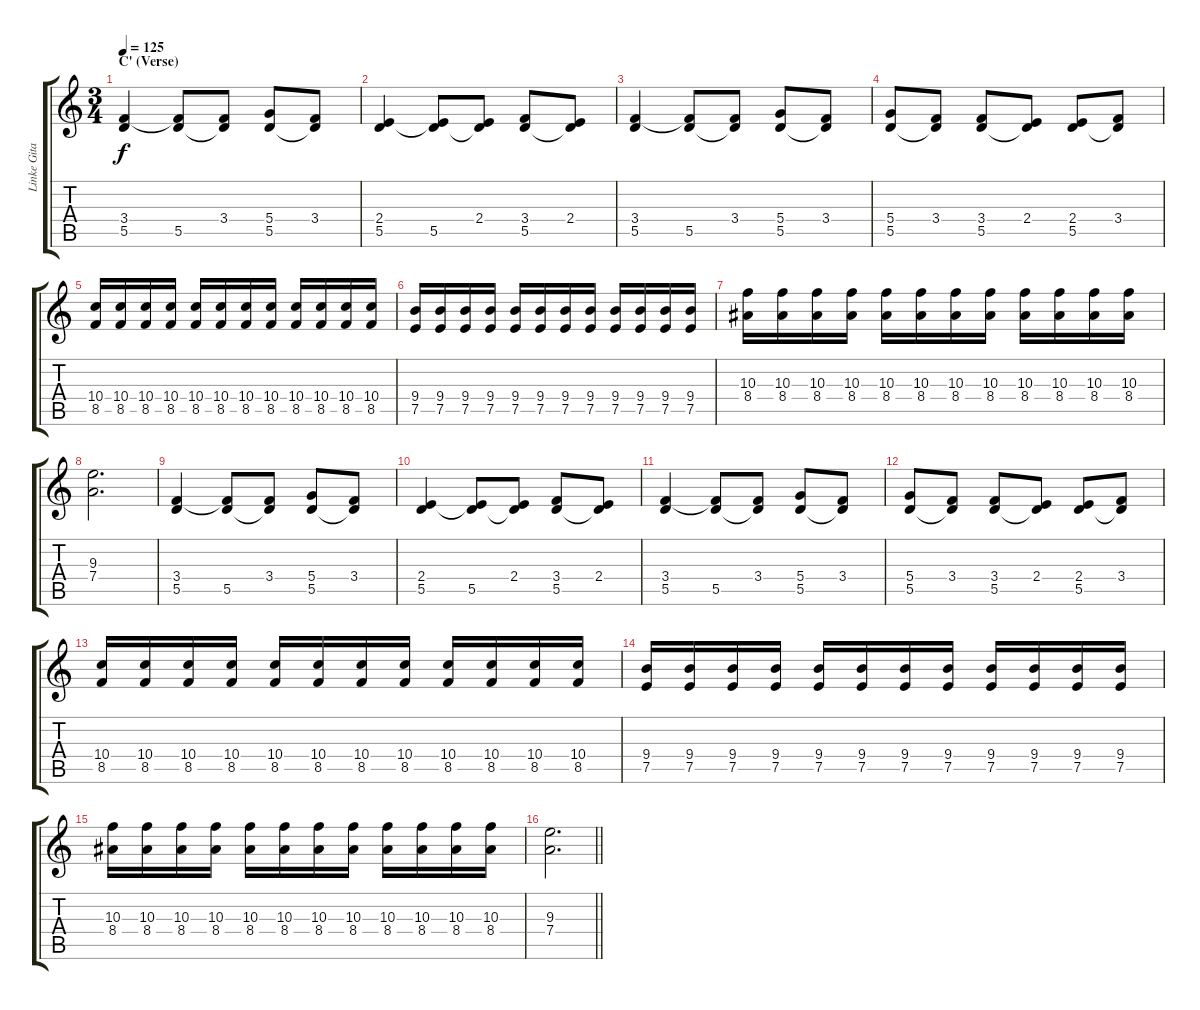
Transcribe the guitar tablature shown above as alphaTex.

\track ("Linke Gitarre" "Linke Gita") {instrument distortionguitar}
\staff {score tabs}
\tuning (E4 B3 G3 D3 A2 E2) {hide}
\ts (3 4)
\section ("" "C' (Verse)")
\tempo 125
\clef g2
\ks c
(3.4 5.5).4{dy f} (3.4{t} 5.5).8 (3.4 5.5{t}).8 (5.4 5.5).8 (3.4 5.5{t}).8 |
(2.4 5.5).4 (2.4{t} 5.5).8 (2.4 5.5{t}).8 (3.4 5.5).8 (2.4 5.5{t}).8 |
(3.4 5.5).4 (3.4{t} 5.5).8 (3.4 5.5{t}).8 (5.4 5.5).8 (3.4 5.5{t}).8 |
(5.4 5.5).8 (3.4 5.5{t}).8 (3.4 5.5).8 (2.4 5.5{t}).8 (2.4 5.5).8 (3.4 5.5{t}).8 |
(10.4 8.5).16 (10.4 8.5).16 (10.4 8.5).16 (10.4 8.5).16 (10.4 8.5).16 (10.4 8.5).16 (10.4 8.5).16 (10.4 8.5).16 (10.4 8.5).16 (10.4 8.5).16 (10.4 8.5).16 (10.4 8.5).16 |
(9.4 7.5).16 (9.4 7.5).16 (9.4 7.5).16 (9.4 7.5).16 (9.4 7.5).16 (9.4 7.5).16 (9.4 7.5).16 (9.4 7.5).16 (9.4 7.5).16 (9.4 7.5).16 (9.4 7.5).16 (9.4 7.5).16 |
(10.3 8.4).16 (10.3 8.4).16 (10.3 8.4).16 (10.3 8.4).16 (10.3 8.4).16 (10.3 8.4).16 (10.3 8.4).16 (10.3 8.4).16 (10.3 8.4).16 (10.3 8.4).16 (10.3 8.4).16 (10.3 8.4).16 |
(9.3 7.4).2{d} |
(3.4 5.5).4 (3.4{t} 5.5).8 (3.4 5.5{t}).8 (5.4 5.5).8 (3.4 5.5{t}).8 |
(2.4 5.5).4 (2.4{t} 5.5).8 (2.4 5.5{t}).8 (3.4 5.5).8 (2.4 5.5{t}).8 |
(3.4 5.5).4 (3.4{t} 5.5).8 (3.4 5.5{t}).8 (5.4 5.5).8 (3.4 5.5{t}).8 |
(5.4 5.5).8 (3.4 5.5{t}).8 (3.4 5.5).8 (2.4 5.5{t}).8 (2.4 5.5).8 (3.4 5.5{t}).8 |
(10.4 8.5).16 (10.4 8.5).16 (10.4 8.5).16 (10.4 8.5).16 (10.4 8.5).16 (10.4 8.5).16 (10.4 8.5).16 (10.4 8.5).16 (10.4 8.5).16 (10.4 8.5).16 (10.4 8.5).16 (10.4 8.5).16 |
(9.4 7.5).16 (9.4 7.5).16 (9.4 7.5).16 (9.4 7.5).16 (9.4 7.5).16 (9.4 7.5).16 (9.4 7.5).16 (9.4 7.5).16 (9.4 7.5).16 (9.4 7.5).16 (9.4 7.5).16 (9.4 7.5).16 |
(10.3 8.4).16 (10.3 8.4).16 (10.3 8.4).16 (10.3 8.4).16 (10.3 8.4).16 (10.3 8.4).16 (10.3 8.4).16 (10.3 8.4).16 (10.3 8.4).16 (10.3 8.4).16 (10.3 8.4).16 (10.3 8.4).16 |
\barLineRight lightlight
(9.3 7.4).2{d}
